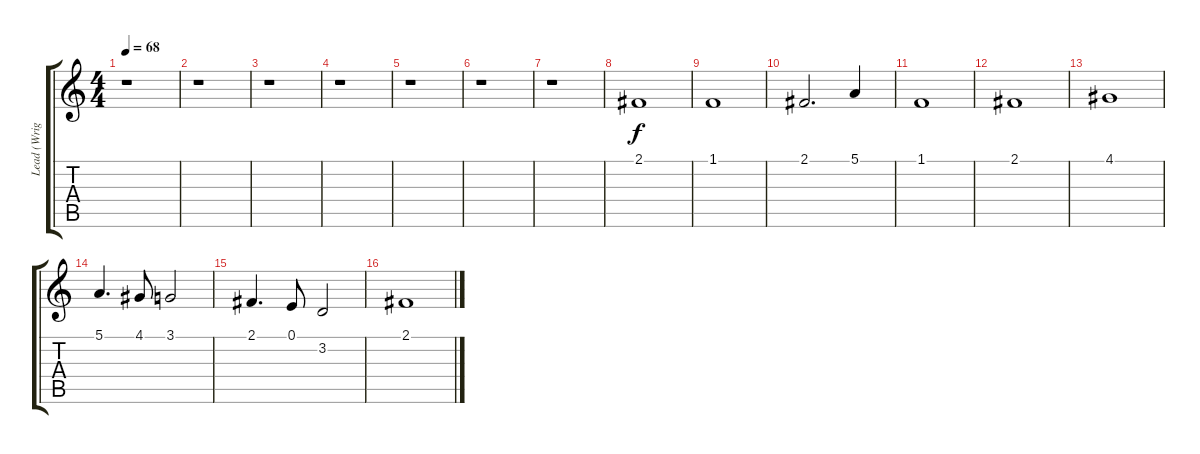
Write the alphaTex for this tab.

\track ("Lead (Wright) " "Lead (Wrig") {instrument lead1square}
\staff {score tabs}
\tuning (E4 B3 G3 D3 A2 E2) {hide}
\ts (4 4)
\tempo 68
\clef g2
\ks c
r.1{dy f} |
r.1 |
r.1 |
r.1 |
r.1 |
r.1 |
r.1 |
2.1.1 |
1.1.1 |
2.1.2{d} 5.1.4 |
1.1.1 |
2.1.1 |
4.1.1 |
5.1.4{d} 4.1.8 3.1.2 |
2.1.4{d} 0.1.8 3.2.2 |
2.1.1
